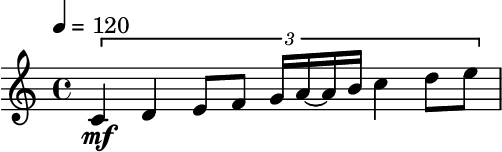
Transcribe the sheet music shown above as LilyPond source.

\version "2.24.2"
\language "english"
\include "lilypond-book-preamble.ly"
#(ly:set-option 'tall-page-formats 'png)
\header
{
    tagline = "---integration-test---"
}
\score
{
    % OPEN_BRACKETS:
    \new Staff
    {
        % OPEN_BRACKETS:
        \new Voice
        {
            % OPEN_BRACKETS:
            {
                % OPEN_BRACKETS:
                \times 2/3
                {
                    % BEFORE:
                    % COMMANDS:
                    \tempo 4=120
                    % OPENING:
                    % COMMANDS:
                    \time 4/4
                    c'4
                    % AFTER:
                    % ARTICULATIONS:
                    \mf
                    d'4
                    e'8
                    f'8
                    g'16
                    a'16
                    % AFTER:
                    % SPANNER_STARTS:
                    ~
                    a'16
                    b'16
                    c''4
                    d''8
                    e''8
                % CLOSE_BRACKETS:
                }
            % CLOSE_BRACKETS:
            }
        % CLOSE_BRACKETS:
        }
    % CLOSE_BRACKETS:
    }
}
